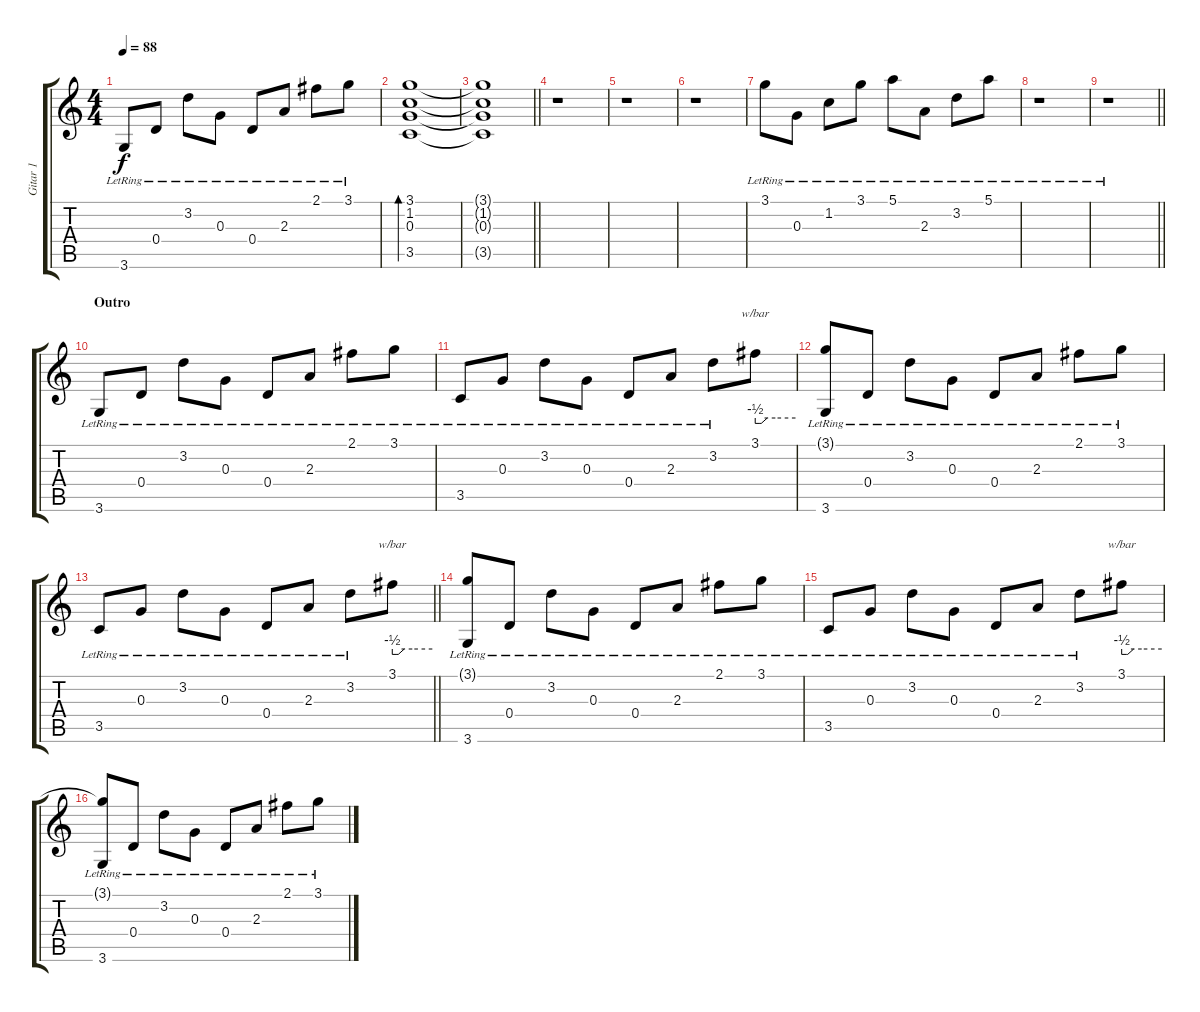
\track ("Gitar 1" "Gitar 1") {instrument acousticguitarnylon}
\staff {score tabs}
\tuning (E4 B3 G3 D3 A2 E2) {hide}
\ts (4 4)
\tempo 88
\clef g2
\ks c
3.6{lr}.8{dy f} 0.4{lr}.8 3.2{lr}.8 0.3{lr}.8 0.4{lr}.8 2.3{lr}.8 2.1{lr}.8 3.1{lr}.8 |
(3.1 1.2 0.3 3.5).1{bd 120 volume 2} |
\barLineRight lightlight
(3.1{t} 1.2{t} 0.3{t} 3.5{t}).1 |
r.1 |
r.1 |
r.1 |
3.1{lr}.8 0.3{lr}.8 1.2{lr}.8 3.1{lr}.8 5.1{lr}.8 2.3{lr}.8 3.2{lr}.8 5.1{lr}.8 |
r.1 |
\barLineRight lightlight
r.1 |
\section ("" "Outro")
3.6{lr}.8{volume 14} 0.4{lr}.8 3.2{lr}.8 0.3{lr}.8 0.4{lr}.8 2.3{lr}.8 2.1{lr}.8 3.1{lr}.8 |
3.5{lr}.8 0.3{lr}.8 3.2{lr}.8 0.3{lr}.8 0.4{lr}.8 2.3{lr}.8 3.2{lr}.8 3.1.8{tbe (custom default 0 -2 7 -2 9 -2 18 0 30 0 60 0)} |
(3.1{t} 3.6{lr}).8 0.4{lr}.8 3.2{lr}.8 0.3{lr}.8 0.4{lr}.8 2.3{lr}.8 2.1{lr}.8 3.1{lr}.8 |
\barLineRight lightlight
3.5{lr}.8 0.3{lr}.8 3.2{lr}.8 0.3{lr}.8 0.4{lr}.8 2.3{lr}.8 3.2{lr}.8 3.1.8{tbe (custom default 0 -2 7 -2 9 -2 18 0 30 0 60 0)} |
(3.1{t} 3.6{lr}).8 0.4{lr}.8 3.2{lr}.8 0.3{lr}.8 0.4{lr}.8 2.3{lr}.8 2.1{lr}.8 3.1{lr}.8 |
3.5{lr}.8 0.3{lr}.8 3.2{lr}.8 0.3{lr}.8 0.4{lr}.8 2.3{lr}.8 3.2{lr}.8 3.1.8{tbe (custom default 0 -2 7 -2 9 -2 18 0 30 0 60 0)} |
(3.1{t} 3.6{lr}).8 0.4{lr}.8 3.2{lr}.8 0.3{lr}.8 0.4{lr}.8 2.3{lr}.8 2.1{lr}.8 3.1{lr}.8
